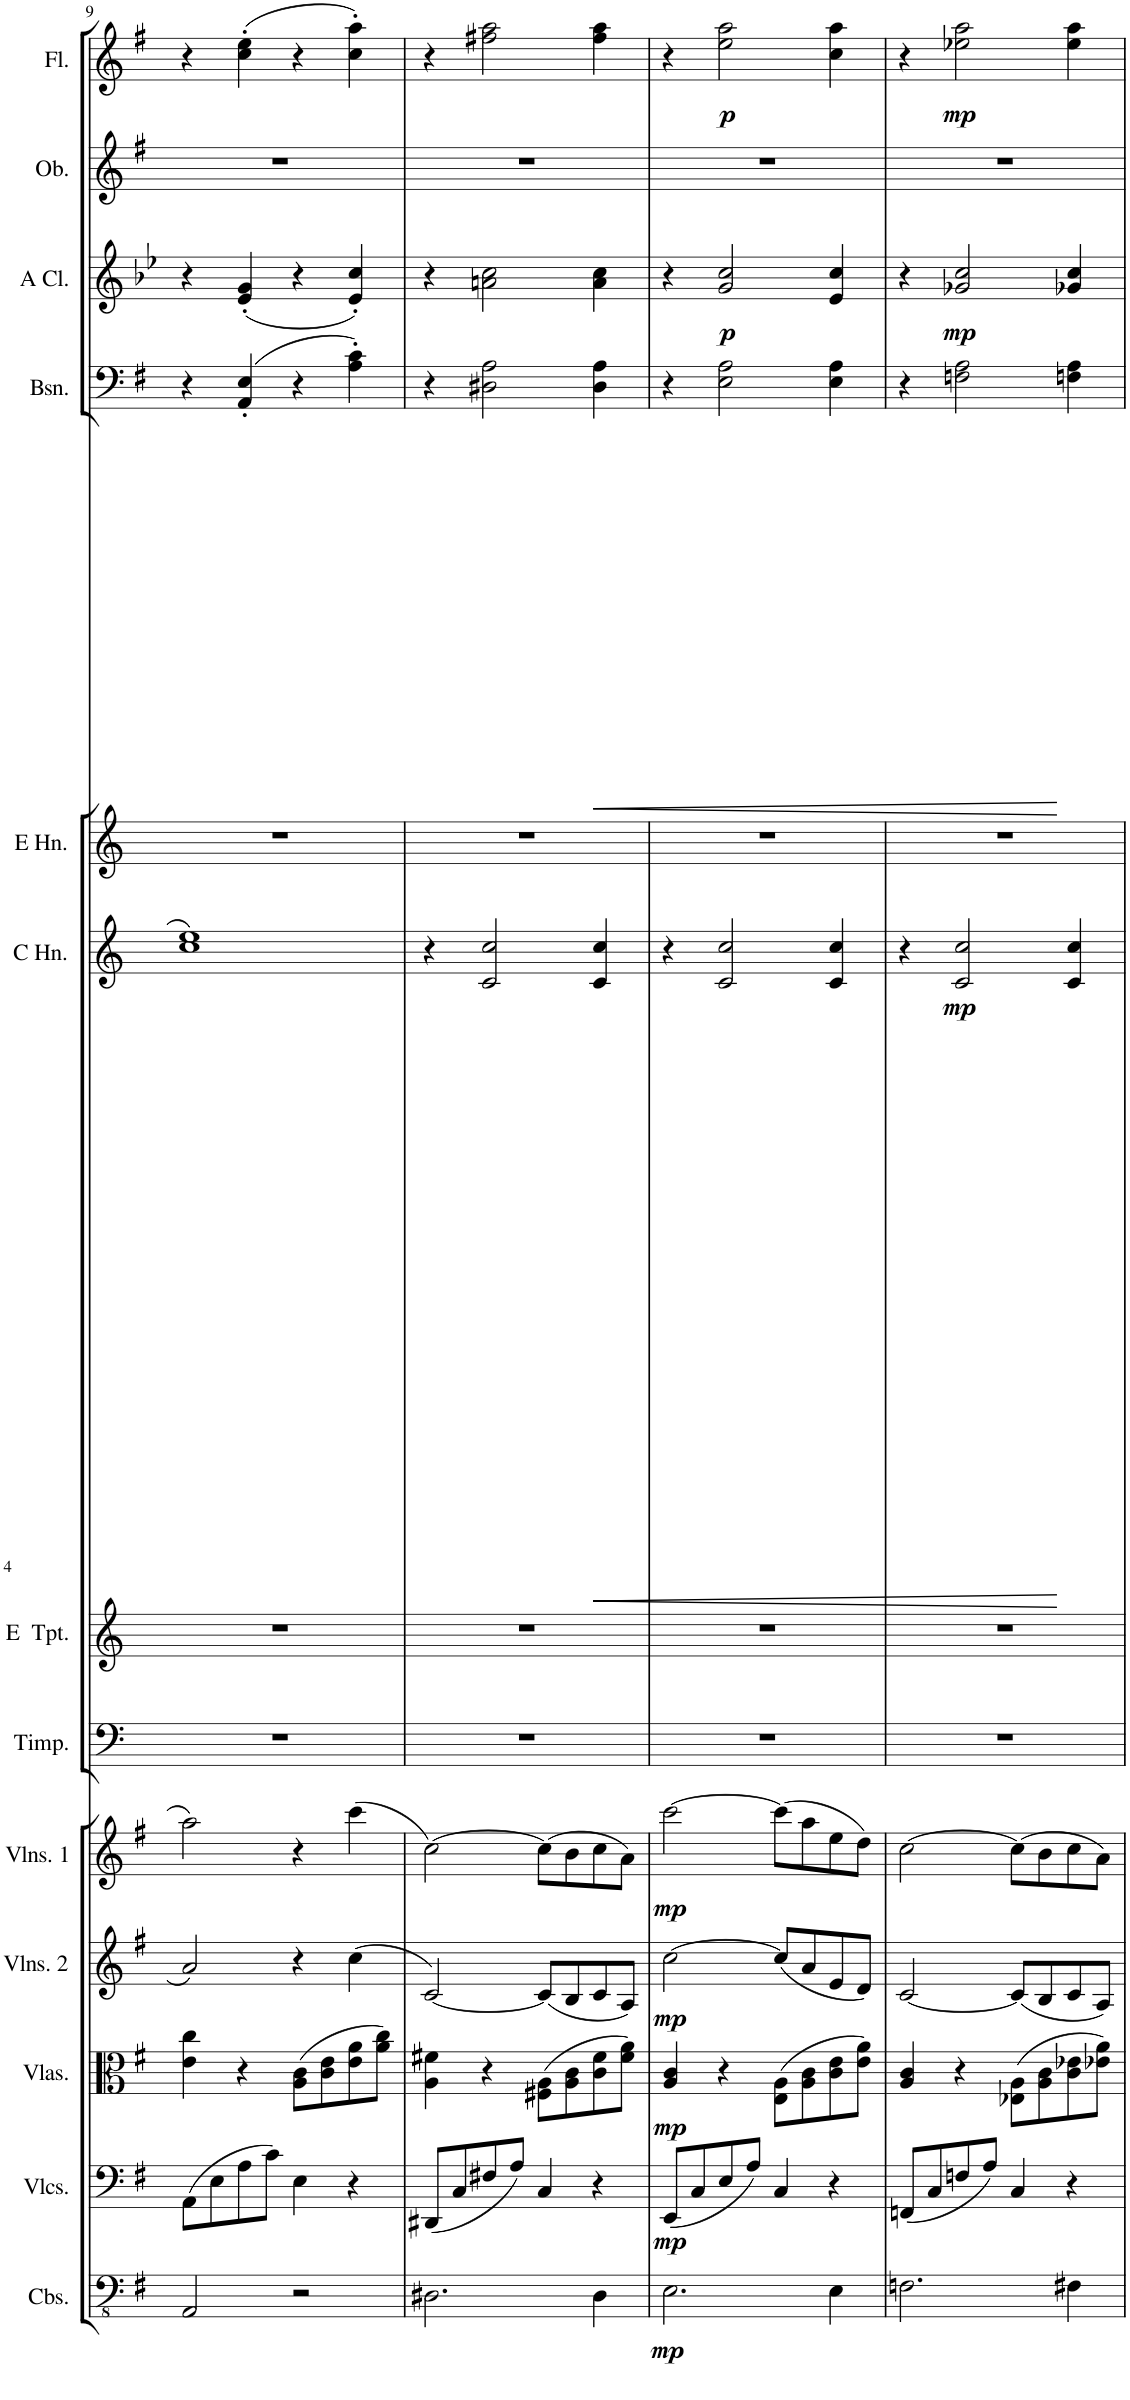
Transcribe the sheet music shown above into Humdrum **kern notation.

**kern	**dynam	**kern	**dynam	**kern	**dynam	**kern	**dynam	**kern	**dynam	**kern	**kern	**kern	**dynam	**kern	**kern	**dynam	**kern	**dynam	**kern	**kern	**dynam
*part13	*part13	*part12	*part12	*part11	*part11	*part10	*part10	*part9	*part9	*part8	*part7	*part6	*part6	*part5	*part4	*part4	*part3	*part3	*part2	*part1	*part1
*staff13	*staff13	*staff12	*staff12	*staff11	*staff11	*staff10	*staff10	*staff9	*staff9	*staff8	*staff7	*staff6	*staff6	*staff5	*staff4	*staff4	*staff3	*staff3	*staff2	*staff1	*staff1
*I"Contrabasses	*	*I"Violoncellos	*	*I"Violas	*	*I"Violins 2	*	*I"Violins 1	*	*I"Timpani in B and E	*I"Trumpet 1 2 in E	*I"Horn 3 4  in C	*	*I"Horn 1 2 in E	*I"Bassoon 1 2	*	*I"A Clarinet 1 2	*	*I"Oboe 1 2	*I"Flute 1 2	*
*I'Cbs.	*	*I'Vlcs.	*	*I'Vlas.	*	*I'Vlns. 2	*	*I'Vlns. 1	*	*I'Timp.	*	*	*	*	*I'Bsn.	*	*I'A Cl.	*	*I'Ob.	*I'Fl.	*
!!LO:PB:g=z
*clefFv4	*	*clefF4	*	*clefC3	*	*clefG2	*	*clefG2	*	*clefF4	*clefG2	*clefG2	*	*clefG2	*clefF4	*	*clefG2	*	*clefG2	*clefG2	*
*	*	*	*	*	*	*	*	*	*	*	*Trd-2c-4	*Trd4c7	*	*Trd5c8	*	*	*Trd2c3	*	*	*	*
*k[f#]	*	*k[f#]	*	*k[f#]	*	*k[f#]	*	*k[f#]	*	*k[]	*k[]	*k[]	*	*k[]	*k[f#]	*	*k[b-e-]	*	*k[f#]	*k[f#]	*
*M4/4	*	*M4/4	*	*M4/4	*	*M4/4	*	*M4/4	*	*M4/4	*M4/4	*M4/4	*	*M4/4	*M4/4	*	*M4/4	*	*M4/4	*M4/4	*
*met(c|)	*	*met(c|)	*	*met(c|)	*	*met(c|)	*	*met(c|)	*	*met(c|)	*met(c|)	*met(c|)	*	*met(c|)	*met(c|)	*	*met(c|)	*	*met(c|)	*met(c|)	*
=9	=9	=9	=9	=9	=9	=9	=9	=9	=9	=9	=9	=9	=9	=9	=9	=9	=9	=9	=9	=9	=9
2AAA/	.	(8AA\L	.	4e\ 4cc\	.	2a/	.	2aa\	.	1r	1r	1cc 1ee	.	1r	4r	.	4r	.	1r	4r	.
.	.	8E\	.	.	.	.	.	.	.	.	.	.	.	.	.	.	.	.	.	.	.
.	.	8A\	.	4r	.	.	.	.	.	.	.	.	.	.	(4AA/' 4E/'	.	(4e-/' 4g/'	.	.	(4cc\' 4ee\'	.
.	.	8c\J)	.	.	.	.	.	.	.	.	.	.	.	.	.	.	.	.	.	.	.
2r	.	4E\	.	(8A\ 8c\L	.	4r	.	4r	.	.	.	.	.	.	4r	.	4r	.	.	4r	.
.	.	.	.	8c\ 8e\	.	.	.	.	.	.	.	.	.	.	.	.	.	.	.	.	.
.	.	4r	.	8e\ 8a\	.	(4cc\	.	(4ccc\	.	.	.	.	.	.	4A\' 4c\')	.	4e-/' 4cc/')	.	.	4cc\' 4aa\')	.
.	.	.	.	8a\ 8cc\J)	.	.	.	.	.	.	.	.	.	.	.	.	.	.	.	.	.
=10	=10	=10	=10	=10	=10	=10	=10	=10	=10	=10	=10	=10	=10	=10	=10	=10	=10	=10	=10	=10	=10
2.DD#X\	.	(8DD#X/L	.	4A\ 4f#X\	.	[2c>/)	.	[2cc>\)	.	1r	1r	4r	.	1r	4r	.	4r	.	1r	4r	.
.	.	8C/	.	.	.	.	.	.	.	.	.	.	.	.	.	.	.	.	.	.	.
.	.	8F#X/	.	4r	.	.	.	.	.	.	.	2c/ 2cc/	.	.	2D#X\ 2A\	.	2an\ 2cc\	.	.	2ff#X\ 2aa\	.
.	.	8A/J)	.	.	.	.	.	.	.	.	.	.	.	.	.	.	.	.	.	.	.
.	.	4C/	.	(8F#X\ 8A\L	.	(8c/L]	.	(8cc\L]	.	.	.	.	.	.	.	.	.	.	.	.	.
.	.	.	.	8A\ 8c\	.	8B/	.	8b\	.	.	.	.	.	.	.	.	.	.	.	.	.
!	!	!	!	!	!	!	!	!	!	!	!	!	!	!	!	!LO:HP:b	!	!	!	!	!
4DD#\	.	4r	.	8c\ 8f#\	.	8c/	.	8cc\	.	.	.	4c/ 4cc/	.	.	4D#\ 4A\	<	4a\ 4cc\	.	.	4ff#\ 4aa\	.
.	.	.	.	8f#\ 8a\J)	.	8A/J)	.	8a\J)	.	.	.	.	.	.	.	.	.	.	.	.	.
=11	=11	=11	=11	=11	=11	=11	=11	=11	=11	=11	=11	=11	=11	=11	=11	=11	=11	=11	=11	=11	=11
!	!LO:DY:b	!	!LO:DY:b	!	!LO:DY:b	!	!LO:DY:b	!	!LO:DY:b	!	!	!	!	!	!	!	!	!	!	!	!
2.EE\	mp	(8EE/L	mp	4A/ 4c/	mp	[2cc>\	mp	[2ccc>\	mp	1r	1r	4r	.	1r	4r	.	4r	.	1r	4r	.
.	.	8C/	.	.	.	.	.	.	.	.	.	.	.	.	.	.	.	.	.	.	.
!	!	!	!	!	!	!	!	!	!	!	!	!	!	!	!	!	!	!LO:DY:b	!	!	!LO:DY:b
.	.	8E/	.	4r	.	.	.	.	.	.	.	2c/ 2cc/	.	.	2E\ 2A\	.	2g/ 2cc/	p	.	2ee\ 2aa\	p
.	.	8A/J)	.	.	.	.	.	.	.	.	.	.	.	.	.	.	.	.	.	.	.
.	.	4C/	.	(8E\ 8A\L	.	(8cc/L]	.	(8ccc\L]	.	.	.	.	.	.	.	.	.	.	.	.	.
.	.	.	.	8A\ 8c\	.	8a/	.	8aa\	.	.	.	.	.	.	.	.	.	.	.	.	.
4EE\	.	4r	.	8c\ 8e\	.	8e/	.	8ee\	.	.	.	4c/ 4cc/	.	.	4E\ 4A\	.	4e-/ 4cc/	.	.	4cc\ 4aa\	.
.	.	.	.	8e\ 8a\J)	.	8d/J)	.	8dd\J)	.	.	.	.	.	.	.	.	.	.	.	.	.
=12	=12	=12	=12	=12	=12	=12	=12	=12	=12	=12	=12	=12	=12	=12	=12	=12	=12	=12	=12	=12	=12
2.FFn\	.	(8FFn/L	.	4A/ 4c/	.	[2c>/	.	[2cc>\	.	1r	1r	4r	.	1r	4r	.	4r	.	1r	4r	.
.	.	8C/	.	.	.	.	.	.	.	.	.	.	.	.	.	.	.	.	.	.	.
!	!	!	!	!	!	!	!	!	!	!	!	!	!LO:DY:b	!	!	!	!	!LO:DY:b	!	!	!LO:DY:b
.	.	8Fn/	.	4r	.	.	.	.	.	.	.	2c/ 2cc/	mp	.	2Fn\ 2A\	.	2g-X/ 2cc/	mp	.	2ee-X\ 2aa\	mp
.	.	8A/J)	.	.	.	.	.	.	.	.	.	.	.	.	.	.	.	.	.	.	.
.	.	4C/	.	(8E-X\ 8A\L	.	(8c/L]	.	(8cc\L]	.	.	.	.	.	.	.	.	.	.	.	.	.
.	.	.	.	8A\ 8c\	.	8B/	.	8b\	.	.	.	.	.	.	.	.	.	.	.	.	.
4FF#X\	.	4r	.	8c\ 8e-X\	.	8c/	.	8cc\	.	.	.	4c/ 4cc/	.	.	4Fn\ 4A\	[	4g-X/ 4cc/	.	.	4ee-\ 4aa\	.
.	.	.	.	8e-X\ 8a\J)	.	8A/J)	.	8a\J)	.	.	.	.	.	.	.	.	.	.	.	.	.
=	=	=	=	=	=	=	=	=	=	=	=	=	=	=	=	=	=	=	=	=	=
*-	*-	*-	*-	*-	*-	*-	*-	*-	*-	*-	*-	*-	*-	*-	*-	*-	*-	*-	*-	*-	*-
